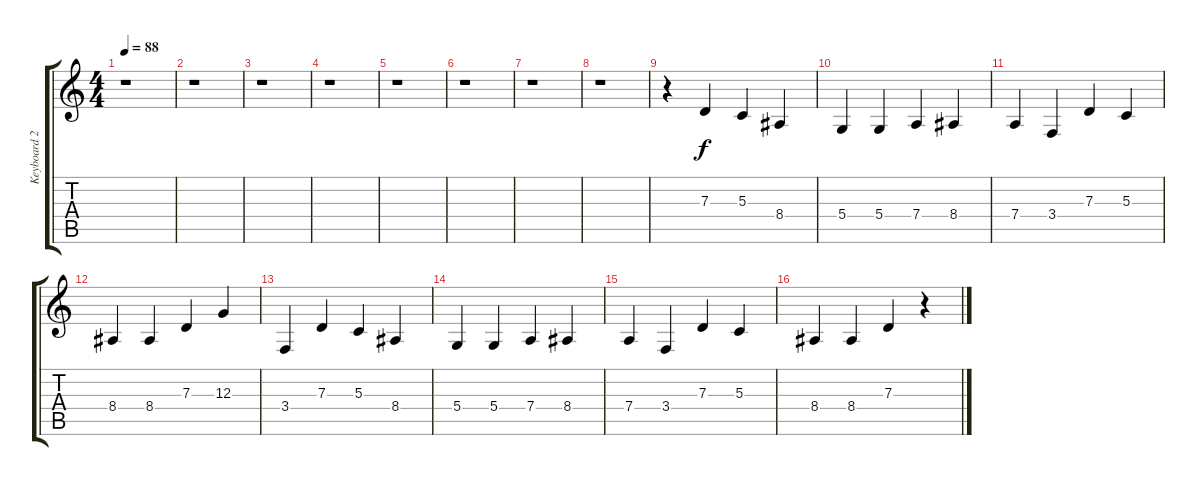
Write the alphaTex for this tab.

\track ("Keyboard 2" "Keyboard 2") {instrument lead2sawtooth}
\staff {score tabs}
\tuning (E4 B3 G3 D3 A2 E2) {hide}
\ts (4 4)
\tempo 88
\clef g2
\ks c
r.1{dy f} |
r.1 |
r.1 |
r.1 |
r.1 |
r.1 |
r.1 |
r.1 |
r.4 7.3.4 5.3.4 8.4.4 |
5.4.4 5.4.4 7.4.4 8.4.4 |
7.4.4 3.4.4 7.3.4 5.3.4 |
8.4.4 8.4.4 7.3.4 12.3.4 |
3.4.4 7.3.4 5.3.4 8.4.4 |
5.4.4 5.4.4 7.4.4 8.4.4 |
7.4.4 3.4.4 7.3.4 5.3.4 |
8.4.4 8.4.4 7.3.4 r.4
